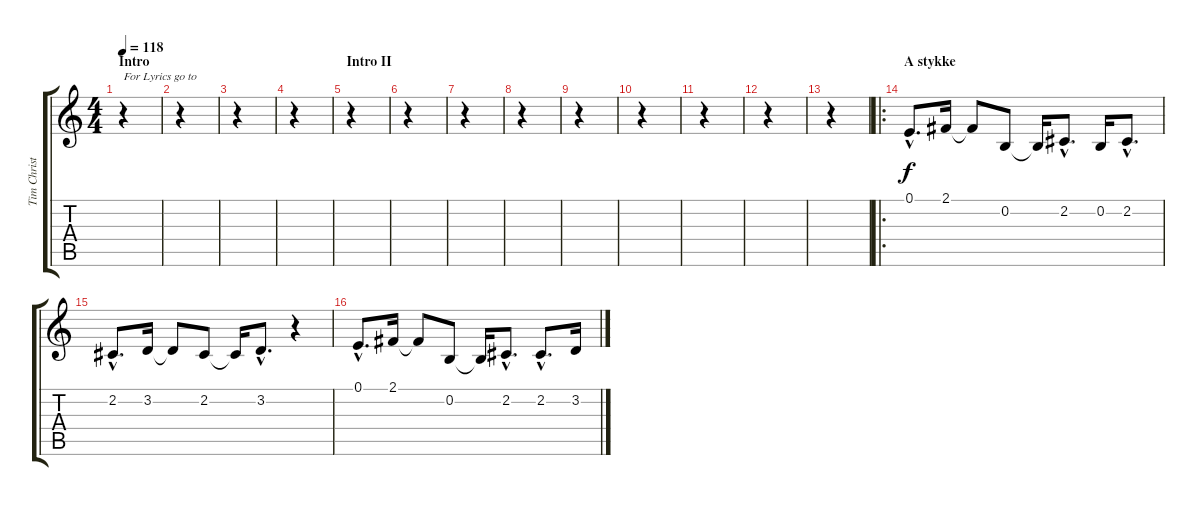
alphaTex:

\track ("Tim Christensen (Vocal)" "Tim Christ") {instrument lead4chiff}
\staff {score tabs}
\tuning (E4 B3 G3 D3 A2 E2) {hide}
\ts (4 4)
\section ("" "Intro")
\tempo 118
\clef g2
\ks c
r.4{txt "For Lyrics go to" dy f instrument lead4chiff} |
r.4 |
r.4 |
r.4 |
\section ("" "Intro II")
r.4 |
r.4 |
r.4 |
r.4 |
r.4 |
r.4 |
r.4 |
r.4 |
r.4 |
\ro
\section ("" "A stykke")
0.1{hac}.8{d} 2.1.16 2.1{t}.8 0.2.8 0.2{t}.16 2.2{hac}.8{d} 0.2.16 2.2{hac}.8{d} |
2.2{hac}.8{d} 3.2.16 3.2{t}.8 2.2.8 2.2{t}.16 3.2{hac}.8{d} r.4 |
0.1{hac}.8{d} 2.1.16 2.1{t}.8 0.2.8 0.2{t}.16 2.2{hac}.8{d} 2.2{hac}.8{d} 3.2.16
